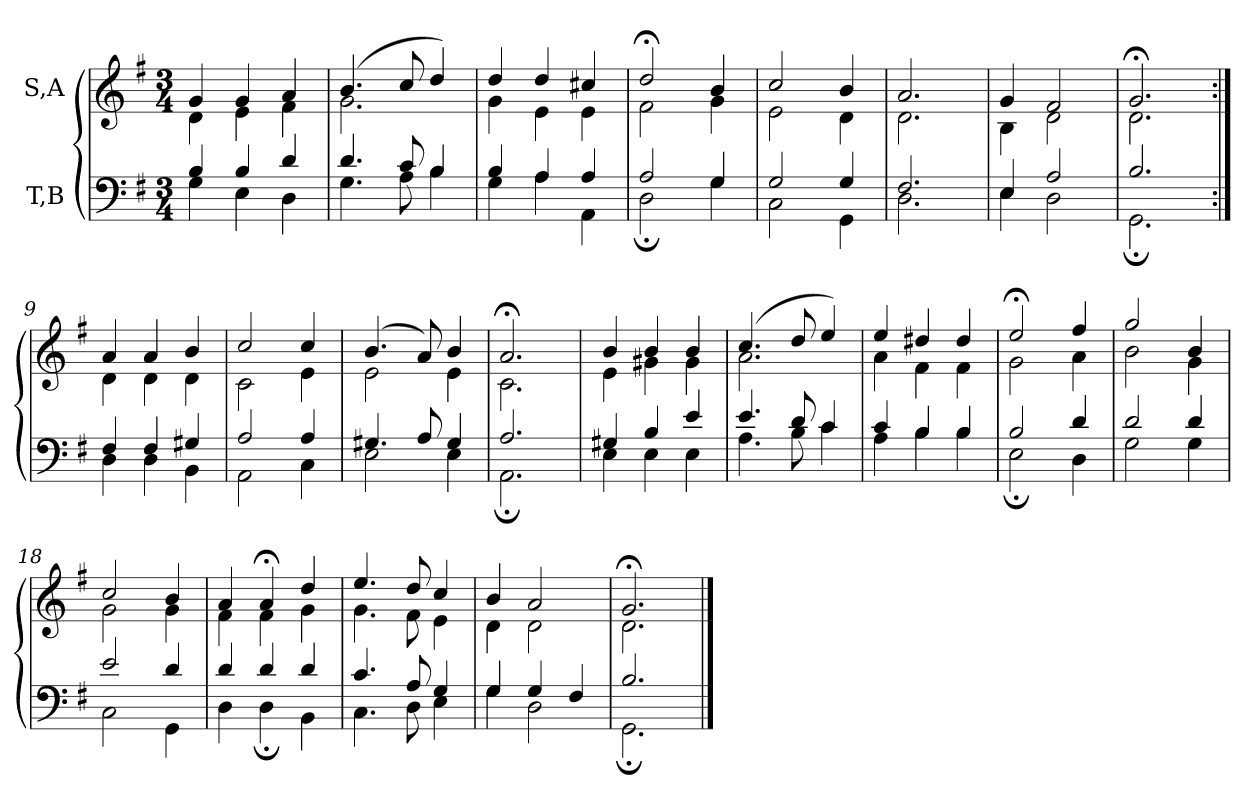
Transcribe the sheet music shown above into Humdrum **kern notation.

**kern	**kern
*part2	*part1
*staff2	*staff1
*I"T,B	*I"S,A
*clefF4	*clefG2
*k[f#]	*k[f#]
*M3/4	*M3/4
=1	=1
*^	*^
4B	4G	4g	4d
4B	4E	4g	4e
4d	4D	4a	4f#
=2	=2	=2	=2
4.d	4.G	(>4.b	2.g
8c	8A	8cc	.
4B	4B	4dd)	.
=3	=3	=3	=3
4B	4G	4dd	4g
4A	4A	4dd	4e
4A	4AA	4cc#X	4e
=4	=4	=4	=4
2A	2D;	2dd;<	2f#
4G	4G	4b	4g
=5	=5	=5	=5
2G	2C	2cc	2e
4G	4GG	4b	4d
=6	=6	=6	=6
2.F#	2.D	2.a	2.d
=7	=7	=7	=7
4E	4E	4g	4B
2A	2D	2f#	2d
=8	=8	=8	=8
2.B	2.GG;	2.g;<	2.d
=9:|!	=9:|!	=9:|!	=9:|!
4F#	4D	4a	4d
4F#	4D	4a	4d
4G#X	4BB	4b	4d
=10	=10	=10	=10
2A	2AA	2cc	2c
4A	4C	4cc	4e
=11	=11	=11	=11
4.G#X	2E	(>4.b	2e
8A	.	8a)	.
4G#	4E	4b	4e
=12	=12	=12	=12
2.A	2.AA;	2.a;<	2.c
=13	=13	=13	=13
4G#X	4E	4b	4e
4B	4E	4b	4g#X
4e	4E	4b	4g#
=14	=14	=14	=14
4.e	4.A	(>4.cc	2.a
8d	8B	8dd	.
4c	4c	4ee)	.
=15	=15	=15	=15
4c	4A	4ee	4a
4B	4B	4dd#X	4f#
4B	4B	4dd#	4f#
=16	=16	=16	=16
2B	2E;	2ee;<	2g
4d	4D	4ff#	4a
=17	=17	=17	=17
2d	2G	2gg	2b
4d	4G	4b	4g
=18	=18	=18	=18
2e	2C	2cc	2g
4d	4GG	4b	4g
=19	=19	=19	=19
4d	4D	4a	4f#
4d	4D;	4a;<	4f#
4d	4BB	4dd	4g
=20	=20	=20	=20
4.c	4.C	4.ee	4.g
8A	8D	8dd	8f#
4G	4E	4cc	4e
=21	=21	=21	=21
4G	4G	4b	4d
4G	2D	2a	2d
4F#	.	.	.
=22	=22	=22	=22
2.B	2.GG;	2.g;<	2.d
*v	*v	*	*
*	*v	*v
==	==
*-	*-
